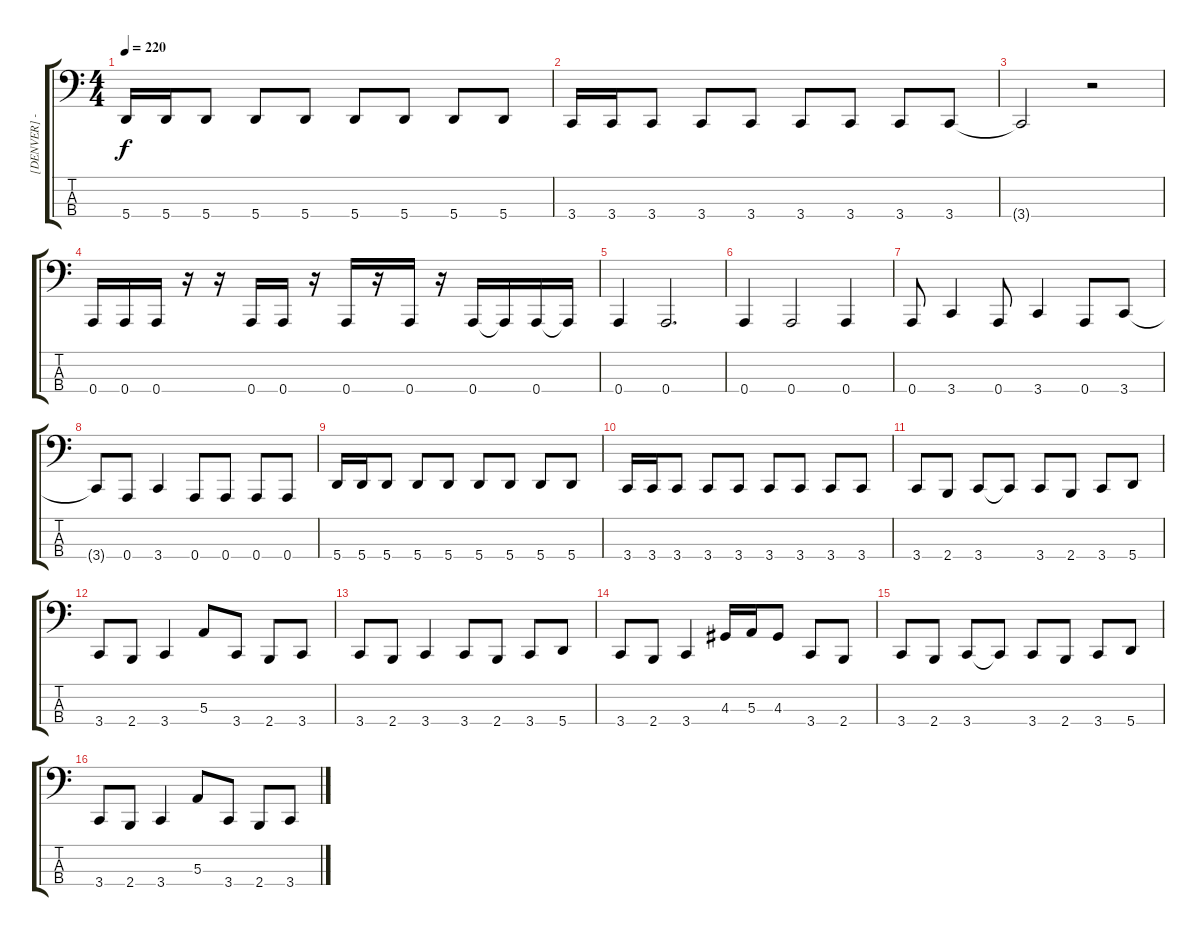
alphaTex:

\track ("[DENVER] - Bass " "[DENVER] -") {instrument electricbassfinger}
\staff {score tabs}
\tuning (D2 A1 E1 A0) {hide}
\ts (4 4)
\tempo 220
\clef f4
\ks c
5.4.16{dy f} 5.4.16 5.4.8 5.4.8 5.4.8 5.4.8 5.4.8 5.4.8 5.4.8 |
3.4.16 3.4.16 3.4.8 3.4.8 3.4.8 3.4.8 3.4.8 3.4.8 3.4.8 |
3.4{t}.2 r.2 |
0.4.16 0.4.16 0.4.16 r.16 r.16 0.4.16 0.4.16 r.16 0.4.16 r.16 0.4.16 r.16 0.4.16 0.4{t}.16 0.4.16 0.4{t}.16 |
0.4.4 0.4.2{d} |
0.4.4 0.4.2 0.4.4 |
0.4.8 3.4.4 0.4.8 3.4.4 0.4.8 3.4.8 |
3.4{t}.8 0.4.8 3.4.4 0.4.8 0.4.8 0.4.8 0.4.8 |
5.4.16 5.4.16 5.4.8 5.4.8 5.4.8 5.4.8 5.4.8 5.4.8 5.4.8 |
3.4.16 3.4.16 3.4.8 3.4.8 3.4.8 3.4.8 3.4.8 3.4.8 3.4.8 |
3.4.8 2.4.8 3.4.8 3.4{t}.8 3.4.8 2.4.8 3.4.8 5.4.8 |
3.4.8 2.4.8 3.4.4 5.3.8 3.4.8 2.4.8 3.4.8 |
3.4.8 2.4.8 3.4.4 3.4.8 2.4.8 3.4.8 5.4.8 |
3.4.8 2.4.8 3.4.4 4.3.16 5.3.16 4.3.8 3.4.8 2.4.8 |
3.4.8 2.4.8 3.4.8 3.4{t}.8 3.4.8 2.4.8 3.4.8 5.4.8 |
3.4.8 2.4.8 3.4.4 5.3.8 3.4.8 2.4.8 3.4.8
